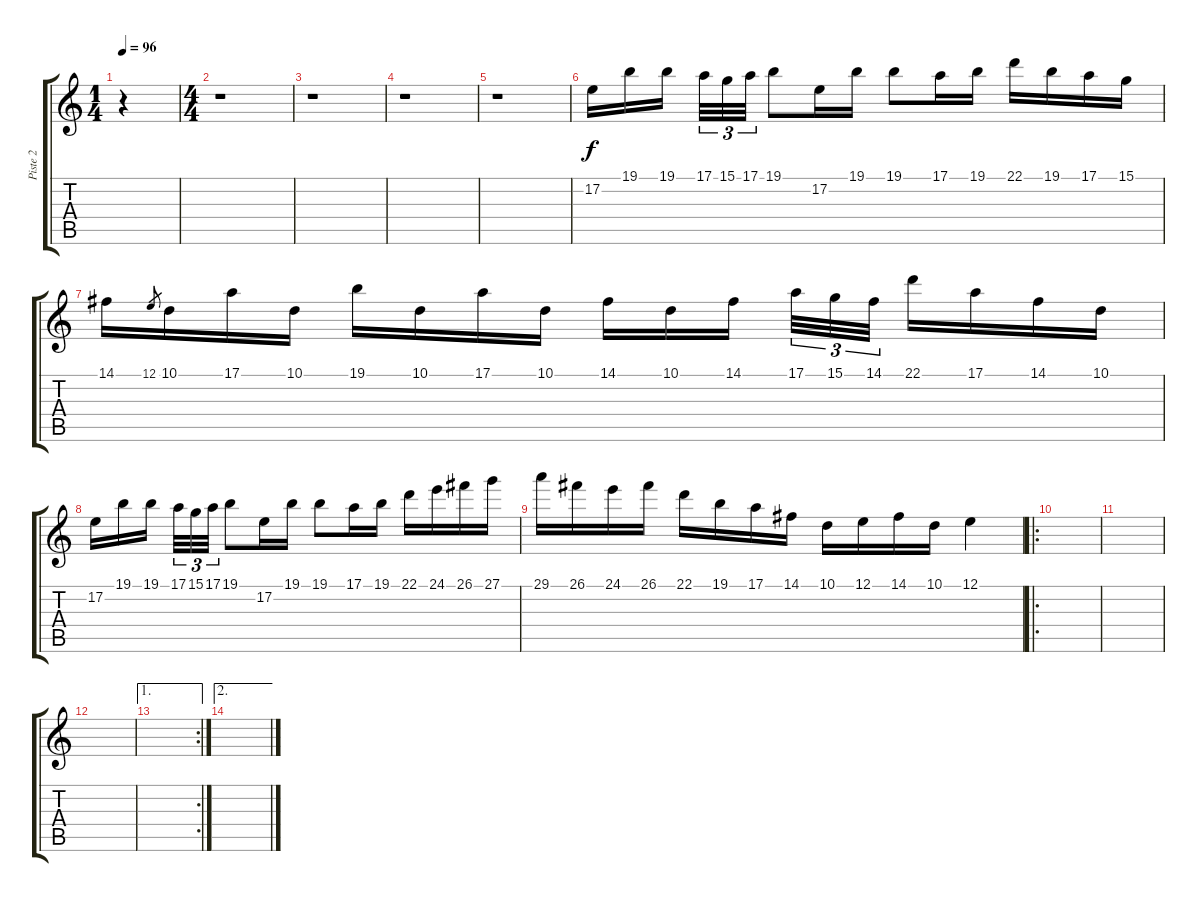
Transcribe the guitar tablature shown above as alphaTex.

\track ("Piste 2" "Piste 2") {instrument flute}
\staff {score tabs}
\tuning (E4 B3 G3 D3 A2 E2) {hide}
\ts (1 4)
\tempo 96
\clef g2
\ks c
r.4{dy f instrument flute} |
\ts (4 4)
r.1 |
r.1 |
r.1 |
r.1 |
17.2.16 19.1.16 19.1.16 17.1.32{tu (3 2)} 15.1.32{tu (3 2)} 17.1.32{tu (3 2)} 19.1.8 17.2.16 19.1.16 19.1.8 17.1.16 19.1.16 22.1.16 19.1.16 17.1.16 15.1.16 |
14.1.16 12.1.8{gr} 10.1.16 17.1.16 10.1.16 19.1.16 10.1.16 17.1.16 10.1.16 14.1.16 10.1.16 14.1.16 17.1.32{tu (3 2)} 15.1.32{tu (3 2)} 14.1.32{tu (3 2)} 22.1.16 17.1.16 14.1.16 10.1.16 |
17.2.16 19.1.16 19.1.16 17.1.32{tu (3 2)} 15.1.32{tu (3 2)} 17.1.32{tu (3 2)} 19.1.8 17.2.16 19.1.16 19.1.8 17.1.16 19.1.16 22.1.16 24.1.16 26.1.16 27.1.16 |
29.1.16 26.1.16 24.1.16 26.1.16 22.1.16 19.1.16 17.1.16 14.1.16 10.1.16 12.1.16 14.1.16 10.1.16 12.1.4 |
\ro
|
|
|
\ae 1
\rc 2
|
\ae 2
